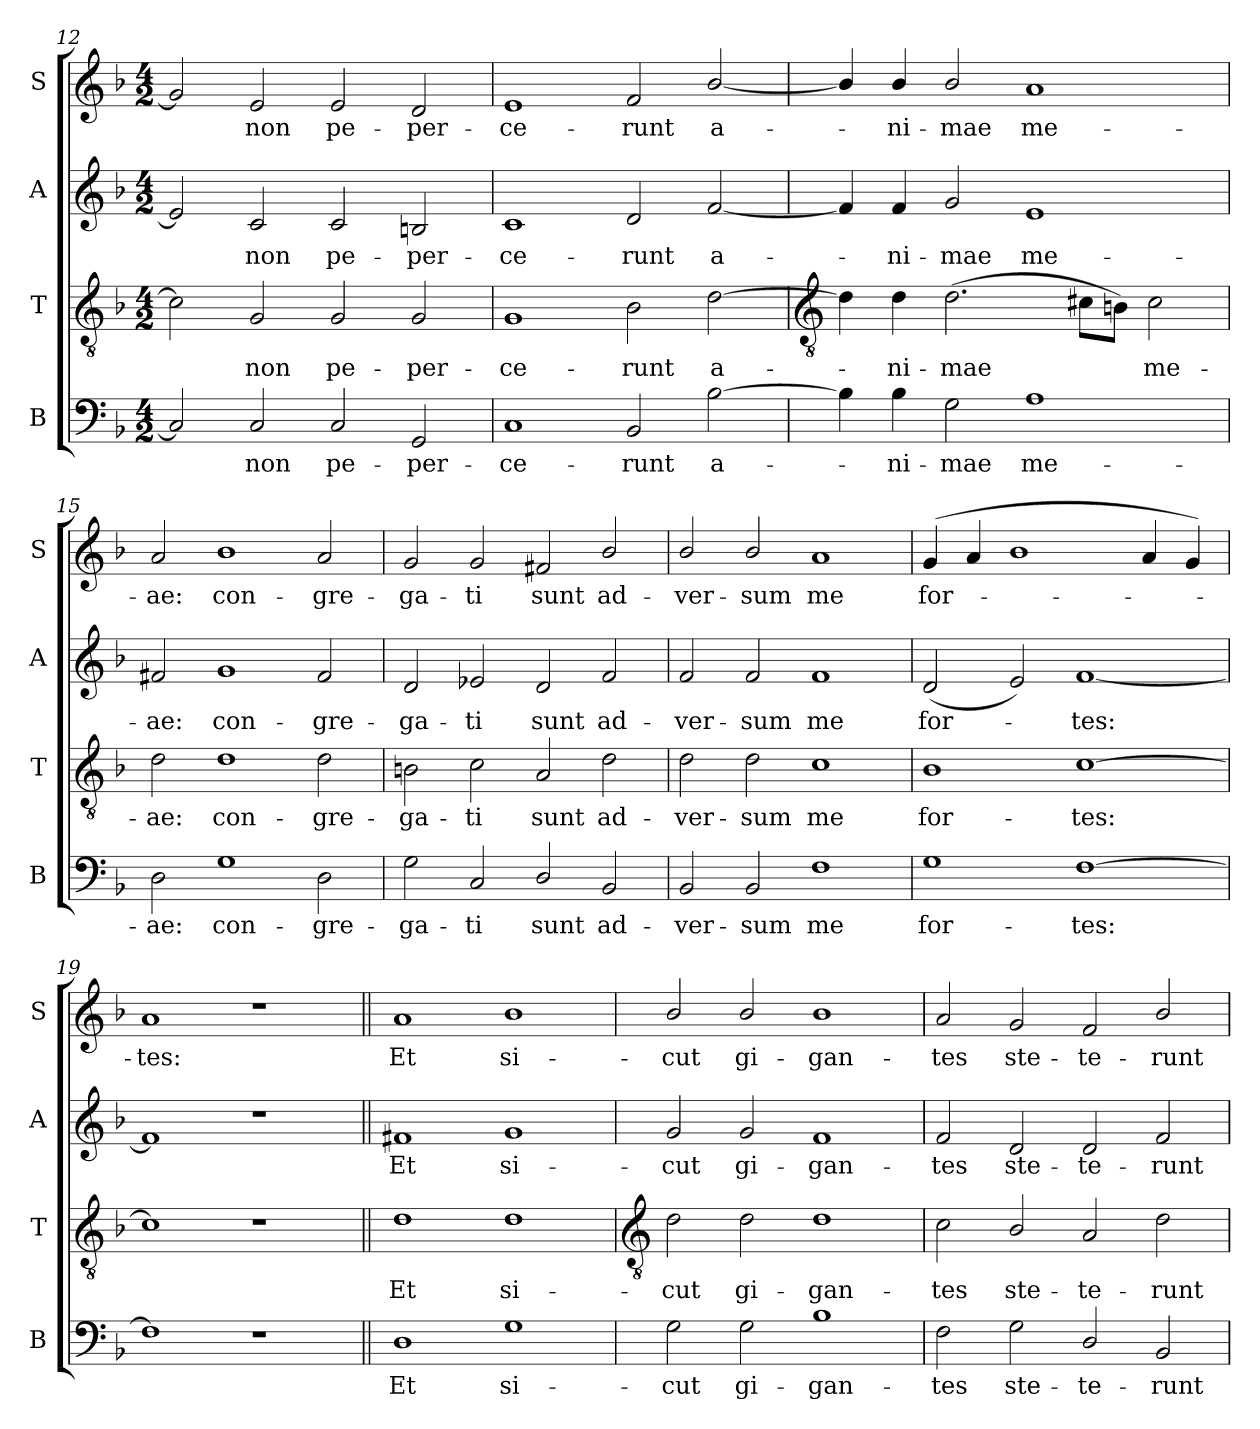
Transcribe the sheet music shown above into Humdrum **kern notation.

**kern	**text	**kern	**text	**kern	**text	**kern	**text
*part4	*part4	*part3	*part3	*part2	*part2	*part1	*part1
*staff4	*staff4	*staff3	*staff3	*staff2	*staff2	*staff1	*staff1
*I"B	*	*I"T	*	*I"A	*	*I"S	*
*I'B	*	*I'T	*	*I'A	*	*I'S	*
*clefF4	*	*clefGv2	*	*clefG2	*	*clefG2	*
*k[b-]	*	*k[b-]	*	*k[b-]	*	*k[b-]	*
*F:	*	*F:	*	*F:	*	*F:	*
*M4/2	*	*M4/2	*	*M4/2	*	*M4/2	*
=12	=12	=12	=12	=12	=12	=12	=12
2C]	.	2c]	.	2e]	.	2g]	.
!	!LO:LY:b	!	!LO:LY:b	!	!LO:LY:b	!	!LO:LY:b
2C	non	2G	non	2c	non	2e	non
!	!LO:LY:b	!	!LO:LY:b	!	!LO:LY:b	!	!LO:LY:b
2C	pe-	2G	pe-	2c	pe-	2e	pe-
!	!LO:LY:b	!	!LO:LY:b	!	!LO:LY:b	!	!LO:LY:b
2GG	-per-	2G	-per-	2Bn	-per-	2d	-per-
=13	=13	=13	=13	=13	=13	=13	=13
!	!LO:LY:b	!	!LO:LY:b	!	!LO:LY:b	!	!LO:LY:b
1C	-ce-	1G	-ce-	1c	-ce-	1e	-ce-
!	!LO:LY:b	!	!LO:LY:b	!	!LO:LY:b	!	!LO:LY:b
2BB-	-runt	2B-	-runt	2d	-runt	2f	-runt
!	!LO:LY:b	!	!LO:LY:b	!	!LO:LY:b	!	!LO:LY:b
[2B-	a-	[2d	a-	[2f	a-	[2b-/	a-
!!LO:LB:g=z
=14	=14	=14	=14	=14	=14	=14	=14
*	*	*clefGv2	*	*	*	*	*
4B-]	.	4d]	.	4f]	.	4b-/]	.
!	!LO:LY:b	!	!LO:LY:b	!	!LO:LY:b	!	!LO:LY:b
4B-	ni-	4d	ni-	4f	ni-	4b-/	ni-
!	!LO:LY:b	!	!LO:LY:b	!	!LO:LY:b	!	!LO:LY:b
2G	-mae	(>2.d	-mae	2g	-mae	2b-/	-mae
!	!LO:LY:b	!	!	!	!LO:LY:b	!	!LO:LY:b
1A	me-	.	.	1e	me-	1a	me-
.	.	8c#XL	.	.	.	.	.
.	.	8BJ)	.	.	.	.	.
!	!	!	!LO:LY:b	!	!	!	!
.	.	2c#	me-	.	.	.	.
=15	=15	=15	=15	=15	=15	=15	=15
!	!LO:LY:b	!	!LO:LY:b	!	!LO:LY:b	!	!LO:LY:b
2D	-ae:	2d	-ae:	2f#X	-ae:	2a	-ae:
!	!LO:LY:b	!	!LO:LY:b	!	!LO:LY:b	!	!LO:LY:b
1G	con-	1d	con-	1g	con-	1b-	con-
!	!LO:LY:b	!	!LO:LY:b	!	!LO:LY:b	!	!LO:LY:b
2D	-gre-	2d	-gre-	2f#	-gre-	2a	-gre-
=16	=16	=16	=16	=16	=16	=16	=16
!	!LO:LY:b	!	!LO:LY:b	!	!LO:LY:b	!	!LO:LY:b
2G	-ga-	2Bn	-ga-	2d	-ga-	2g	-ga-
!	!LO:LY:b	!	!LO:LY:b	!	!LO:LY:b	!	!LO:LY:b
2C	-ti	2c	-ti	2e-X	-ti	2g	-ti
!	!LO:LY:b	!	!LO:LY:b	!	!LO:LY:b	!	!LO:LY:b
2D/	sunt	2A	sunt	2d	sunt	2f#X	sunt
!	!LO:LY:b	!	!LO:LY:b	!	!LO:LY:b	!	!LO:LY:b
2BB-	ad-	2d	ad-	2f	ad-	2b-/	ad-
=17	=17	=17	=17	=17	=17	=17	=17
!	!LO:LY:b	!	!LO:LY:b	!	!LO:LY:b	!	!LO:LY:b
2BB-	-ver-	2d	-ver-	2f	-ver-	2b-/	-ver-
!	!LO:LY:b	!	!LO:LY:b	!	!LO:LY:b	!	!LO:LY:b
2BB-	-sum	2d	-sum	2f	-sum	2b-/	-sum
!	!LO:LY:b	!	!LO:LY:b	!	!LO:LY:b	!	!LO:LY:b
1F	me	1c	me	1f	me	1a	me
=18	=18	=18	=18	=18	=18	=18	=18
!	!LO:LY:b	!	!LO:LY:b	!	!LO:LY:b	!	!LO:LY:b
1G	for-	1B-	for-	(<2d	for-	(<4g	for-
.	.	.	.	.	.	4a	.
.	.	.	.	2e)	.	1b-	.
!	!LO:LY:b	!	!LO:LY:b	!	!LO:LY:b	!	!
[1F	-tes:	[1c	-tes:	[1f	tes:	.	.
.	.	.	.	.	.	4a	.
.	.	.	.	.	.	4g)	.
=19	=19	=19	=19	=19	=19	=19	=19
!	!	!	!	!	!	!	!LO:LY:b
1F]	.	1c]	.	1f]	.	1a	tes:
1r	.	1r	.	1r	.	1r	.
=20||	=20||	=20||	=20||	=20||	=20||	=20||	=20||
!	!LO:LY:b	!	!LO:LY:b	!	!LO:LY:b	!	!LO:LY:b
1D	Et	1d	Et	1f#X	Et	1a	Et
!	!LO:LY:b	!	!LO:LY:b	!	!LO:LY:b	!	!LO:LY:b
1G	si-	1d	si-	1g	si-	1b-	si-
!!LO:LB:g=z
=21	=21	=21	=21	=21	=21	=21	=21
*	*	*clefGv2	*	*	*	*	*
!	!LO:LY:b	!	!LO:LY:b	!	!LO:LY:b	!	!LO:LY:b
2G	-cut	2d	-cut	2g	-cut	2b-/	-cut
!	!LO:LY:b	!	!LO:LY:b	!	!LO:LY:b	!	!LO:LY:b
2G	gi-	2d	gi-	2g	gi-	2b-/	gi-
!	!LO:LY:b	!	!LO:LY:b	!	!LO:LY:b	!	!LO:LY:b
1B-	-gan-	1d	-gan-	1f	-gan-	1b-	-gan-
=22	=22	=22	=22	=22	=22	=22	=22
!	!LO:LY:b	!	!LO:LY:b	!	!LO:LY:b	!	!LO:LY:b
2F	-tes	2c	-tes	2f	-tes	2a	-tes
!	!LO:LY:b	!	!LO:LY:b	!	!LO:LY:b	!	!LO:LY:b
2G	ste-	2B-/	ste-	2d	ste-	2g	ste-
!	!LO:LY:b	!	!LO:LY:b	!	!LO:LY:b	!	!LO:LY:b
2D/	-te-	2A	-te-	2d	-te-	2f	-te-
!	!LO:LY:b	!	!LO:LY:b	!	!LO:LY:b	!	!LO:LY:b
2BB-	-runt	2d	-runt	2f	-runt	2b-/	-runt
=	=	=	=	=	=	=	=
*-	*-	*-	*-	*-	*-	*-	*-
